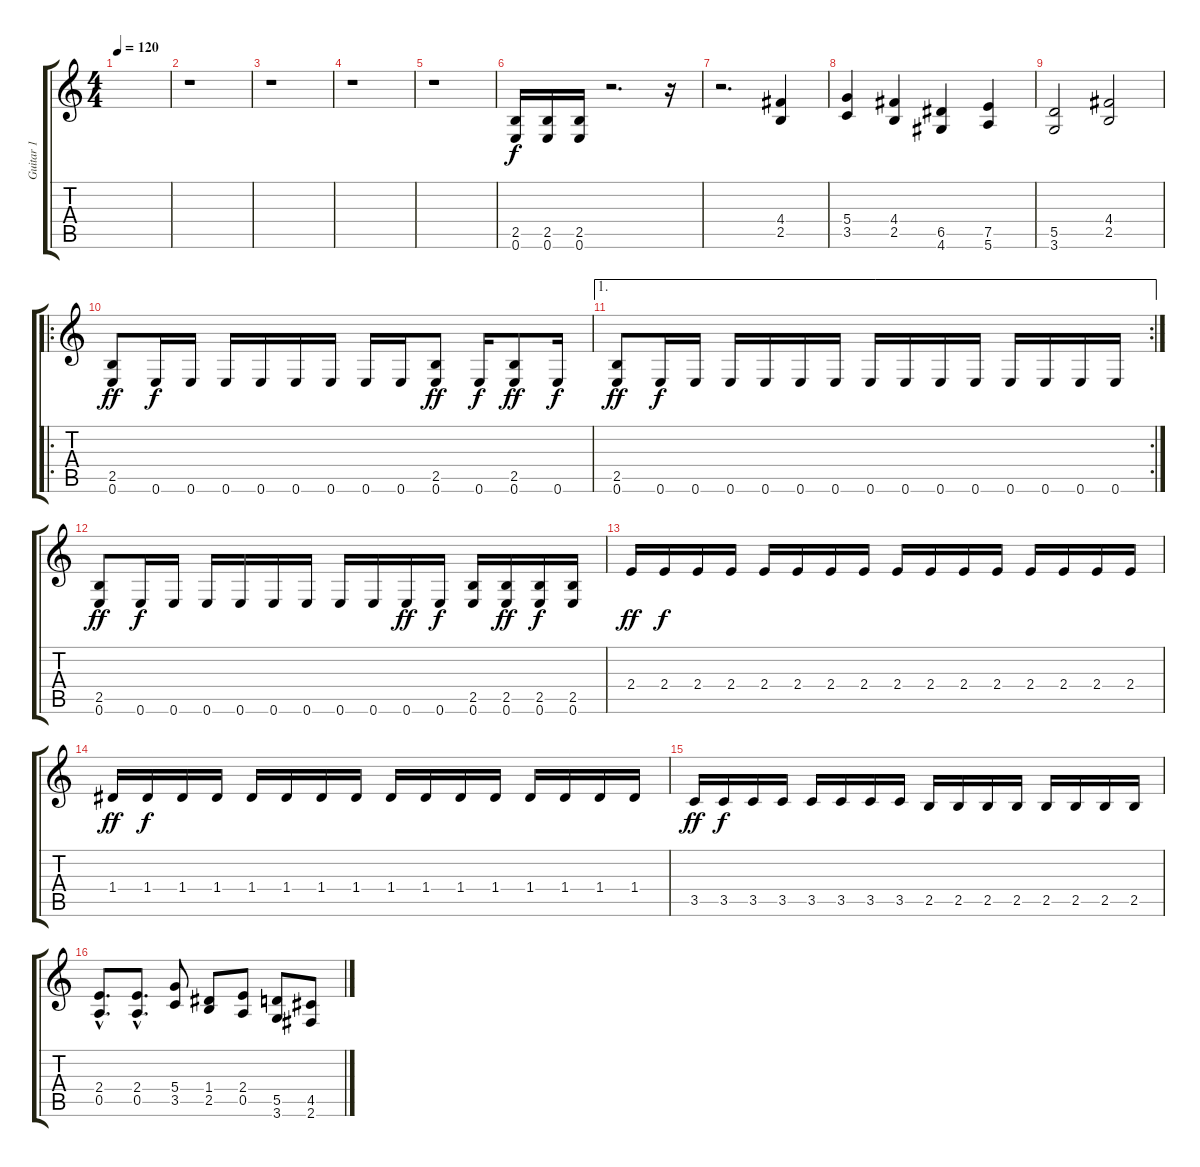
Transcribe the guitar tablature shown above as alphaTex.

\track ("Guitar 1" "Guitar 1") {instrument distortionguitar}
\staff {score tabs}
\tuning (E4 B3 G3 D3 A2 E2) {hide}
\ts (4 4)
\tempo 120
\clef g2
\ks c
|
r.1 |
r.1 |
r.1 |
r.1 |
(2.5 0.6).16 (2.5 0.6).16 (2.5 0.6).16 r.2{d} r.16 |
r.2{d} (4.4 2.5).4{dy f} |
(5.4 3.5).4 (4.4 2.5).4 (6.5 4.6).4 (7.5 5.6).4 |
(5.5 3.6).2 (4.4 2.5).2 |
\ro
(2.5 0.6).8{dy ff} 0.6.16{dy f} 0.6.16 0.6.16 0.6.16 0.6.16 0.6.16 0.6.16 0.6.16 (2.5 0.6).8{dy ff} 0.6.16{dy f} (2.5 0.6).8{dy ff} 0.6.16{dy f} |
\ae 1
\rc 2
(2.5 0.6).8{dy ff} 0.6.16{dy f} 0.6.16 0.6.16 0.6.16 0.6.16 0.6.16 0.6.16 0.6.16 0.6.16 0.6.16 0.6.16 0.6.16 0.6.16 0.6.16 |
(2.5 0.6).8{dy ff} 0.6.16{dy f} 0.6.16 0.6.16 0.6.16 0.6.16 0.6.16 0.6.16 0.6.16 0.6.16{dy ff} 0.6.16{dy f} (2.5 0.6).16 (2.5 0.6).16{dy ff} (2.5 0.6).16{dy f} (2.5 0.6).16 |
2.4.16{dy ff} 2.4.16{dy f} 2.4.16 2.4.16 2.4.16 2.4.16 2.4.16 2.4.16 2.4.16 2.4.16 2.4.16 2.4.16 2.4.16 2.4.16 2.4.16 2.4.16 |
1.4.16{dy ff} 1.4.16{dy f} 1.4.16 1.4.16 1.4.16 1.4.16 1.4.16 1.4.16 1.4.16 1.4.16 1.4.16 1.4.16 1.4.16 1.4.16 1.4.16 1.4.16 |
3.5.16{dy ff} 3.5.16{dy f} 3.5.16 3.5.16 3.5.16 3.5.16 3.5.16 3.5.16 2.5.16 2.5.16 2.5.16 2.5.16 2.5.16 2.5.16 2.5.16 2.5.16 |
(2.4{hac} 0.5{hac}).8{d} (2.4{hac} 0.5{hac}).8{d} (5.4 3.5).8 (1.4 2.5).8 (2.4 0.5).8 (5.5 3.6).8 (4.5 2.6).8
